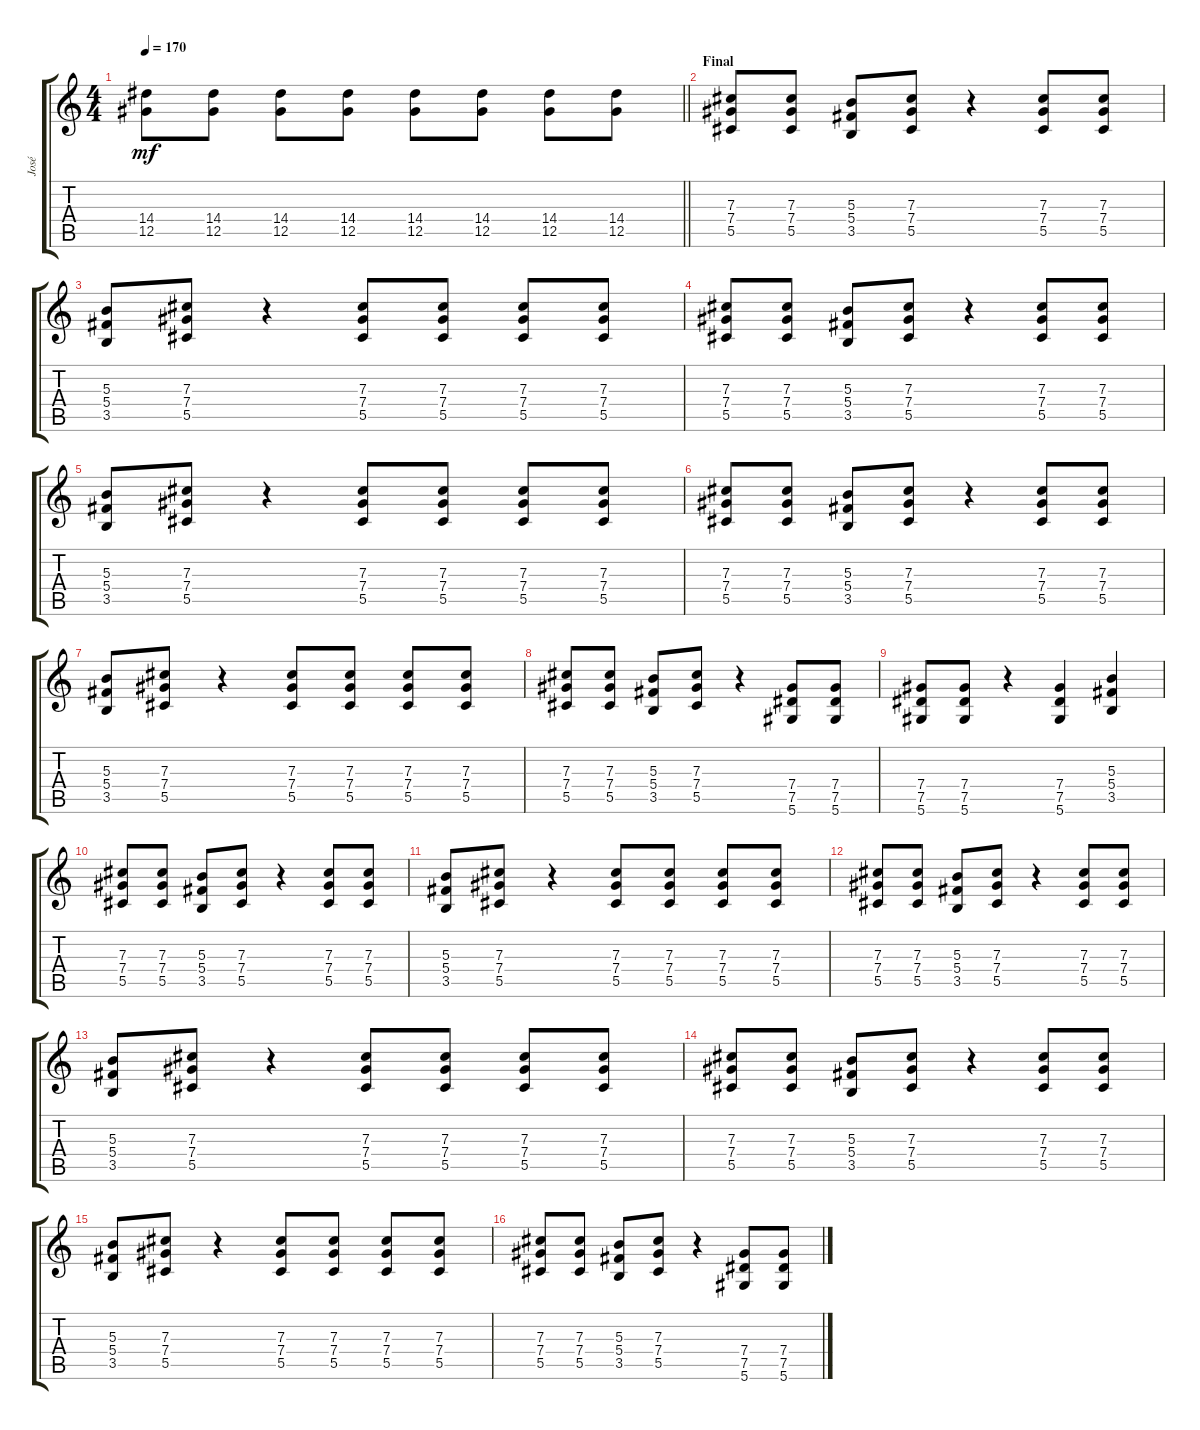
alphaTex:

\track ("José" "José") {instrument overdrivenguitar}
\staff {score tabs}
\tuning (Eb4 Bb3 Gb3 Db3 Ab2 Eb2) {hide}
\ts (4 4)
\tempo 170
\clef g2
\barLineRight lightlight
\ks c
(14.4 12.5).8{dy mf} (14.4 12.5).8 (14.4 12.5).8 (14.4 12.5).8 (14.4 12.5).8 (14.4 12.5).8 (14.4 12.5).8 (14.4 12.5).8 |
\section ("" "Final")
(7.3 7.4 5.5).8 (7.3 7.4 5.5).8 (5.3 5.4 3.5).8 (7.3 7.4 5.5).8 r.4 (7.3 7.4 5.5).8 (7.3 7.4 5.5).8 |
(5.3 5.4 3.5).8 (7.3 7.4 5.5).8 r.4 (7.3 7.4 5.5).8 (7.3 7.4 5.5).8 (7.3 7.4 5.5).8 (7.3 7.4 5.5).8 |
(7.3 7.4 5.5).8 (7.3 7.4 5.5).8 (5.3 5.4 3.5).8 (7.3 7.4 5.5).8 r.4 (7.3 7.4 5.5).8 (7.3 7.4 5.5).8 |
(5.3 5.4 3.5).8 (7.3 7.4 5.5).8 r.4 (7.3 7.4 5.5).8 (7.3 7.4 5.5).8 (7.3 7.4 5.5).8 (7.3 7.4 5.5).8 |
(7.3 7.4 5.5).8 (7.3 7.4 5.5).8 (5.3 5.4 3.5).8 (7.3 7.4 5.5).8 r.4 (7.3 7.4 5.5).8 (7.3 7.4 5.5).8 |
(5.3 5.4 3.5).8 (7.3 7.4 5.5).8 r.4 (7.3 7.4 5.5).8 (7.3 7.4 5.5).8 (7.3 7.4 5.5).8 (7.3 7.4 5.5).8 |
(7.3 7.4 5.5).8 (7.3 7.4 5.5).8 (5.3 5.4 3.5).8 (7.3 7.4 5.5).8 r.4 (7.4 7.5 5.6).8 (7.4 7.5 5.6).8 |
(7.4 7.5 5.6).8 (7.4 7.5 5.6).8 r.4 (7.4 7.5 5.6).4 (5.3 5.4 3.5).4 |
(7.3 7.4 5.5).8 (7.3 7.4 5.5).8 (5.3 5.4 3.5).8 (7.3 7.4 5.5).8 r.4 (7.3 7.4 5.5).8 (7.3 7.4 5.5).8 |
(5.3 5.4 3.5).8 (7.3 7.4 5.5).8 r.4 (7.3 7.4 5.5).8 (7.3 7.4 5.5).8 (7.3 7.4 5.5).8 (7.3 7.4 5.5).8 |
(7.3 7.4 5.5).8 (7.3 7.4 5.5).8 (5.3 5.4 3.5).8 (7.3 7.4 5.5).8 r.4 (7.3 7.4 5.5).8 (7.3 7.4 5.5).8 |
(5.3 5.4 3.5).8 (7.3 7.4 5.5).8 r.4 (7.3 7.4 5.5).8 (7.3 7.4 5.5).8 (7.3 7.4 5.5).8 (7.3 7.4 5.5).8 |
(7.3 7.4 5.5).8 (7.3 7.4 5.5).8 (5.3 5.4 3.5).8 (7.3 7.4 5.5).8 r.4 (7.3 7.4 5.5).8 (7.3 7.4 5.5).8 |
(5.3 5.4 3.5).8 (7.3 7.4 5.5).8 r.4 (7.3 7.4 5.5).8 (7.3 7.4 5.5).8 (7.3 7.4 5.5).8 (7.3 7.4 5.5).8 |
(7.3 7.4 5.5).8 (7.3 7.4 5.5).8 (5.3 5.4 3.5).8 (7.3 7.4 5.5).8 r.4 (7.4 7.5 5.6).8 (7.4 7.5 5.6).8
